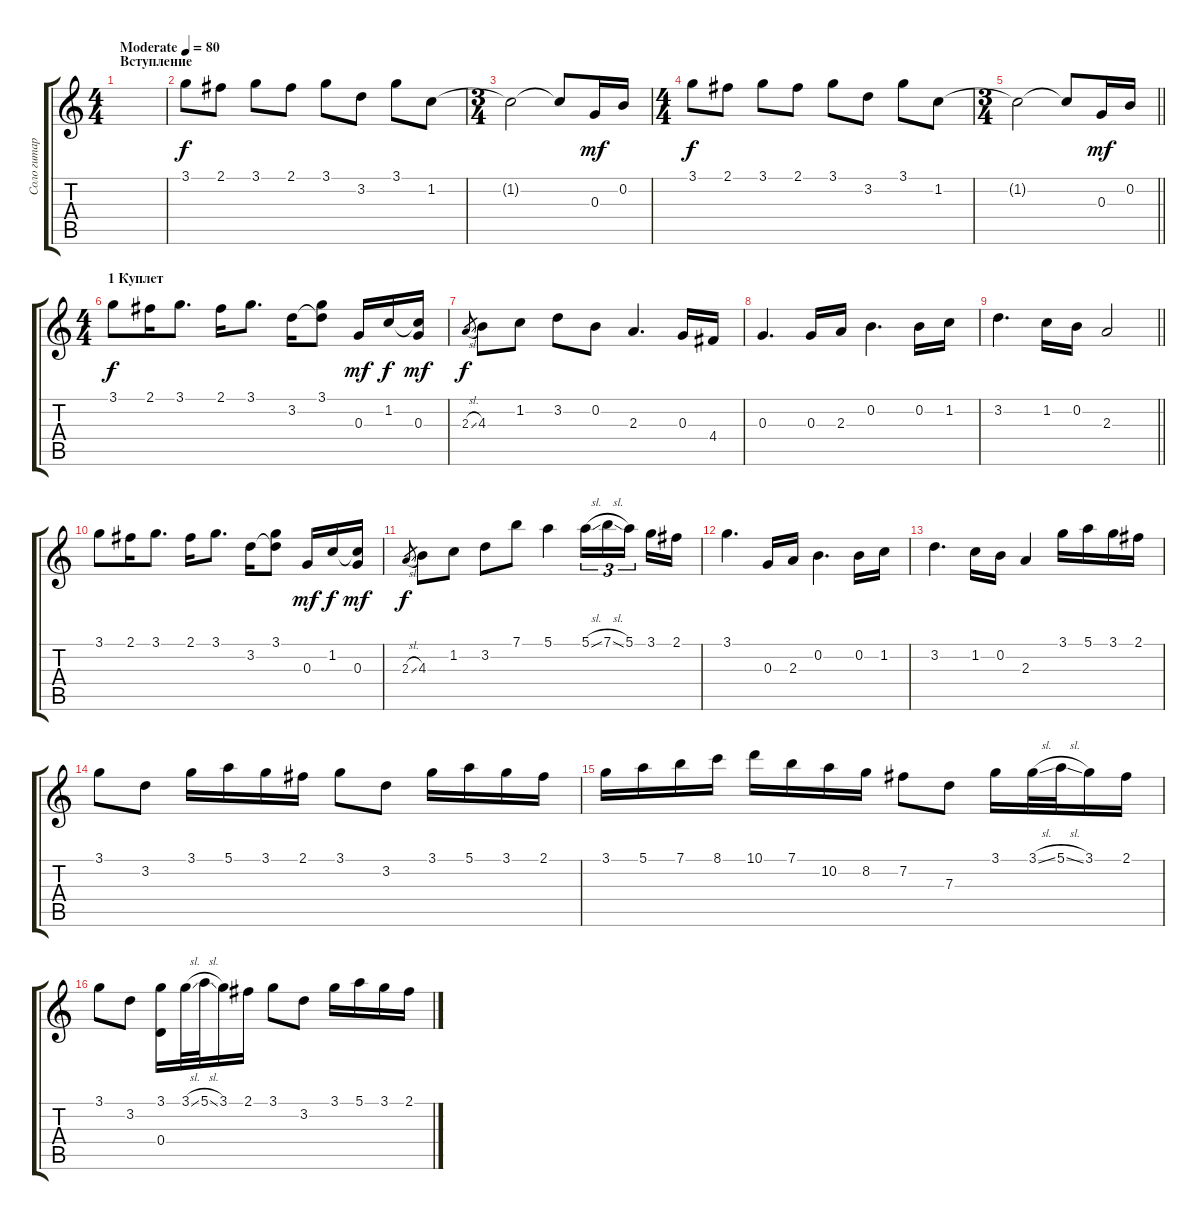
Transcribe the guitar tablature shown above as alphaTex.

\track ("Соло гитара" "Соло гитар") {instrument overdrivenguitar}
\staff {score tabs}
\tuning (E4 B3 G3 D3 A2 E2) {hide}
\ts (4 4)
\section ("" "Вступление")
\tempo (80 "Moderate")
\clef g2
\ks c
|
3.1.8 2.1.8 3.1.8 2.1.8 3.1.8 3.2.8 3.1.8 1.2.8 |
\ts (3 4)
1.2{t}.2 1.2{t}.8 0.3.16{dy mf} 0.2.16 |
\ts (4 4)
3.1.8{dy f} 2.1.8 3.1.8 2.1.8 3.1.8 3.2.8 3.1.8 1.2.8 |
\ts (3 4)
\barLineRight lightlight
1.2{t}.2 1.2{t}.8 0.3.16{dy mf} 0.2.16 |
\ts (4 4)
\section ("" "1 Куплет")
3.1.8{dy f} 2.1.16 3.1.8{d} 2.1.16 3.1.8{d} 3.2.16 (3.1 3.2{t}).8 0.3.16{dy mf} 1.2.16{dy f} (1.2{t} 0.3).16{dy mf} |
2.3{sl}.8{gr dy f} 4.3.8 1.2.8 3.2.8 0.2.8 2.3.4{d} 0.3.16 4.4.16 |
0.3.4{d} 0.3.16 2.3.16 0.2.4{d} 0.2.16 1.2.16 |
\barLineRight lightlight
3.2.4{d} 1.2.16 0.2.16 2.3.2 |
\section ("" "")
3.1.8 2.1.16 3.1.8{d} 2.1.16 3.1.8{d} 3.2.16 (3.1 3.2{t}).8 0.3.16{dy mf} 1.2.16{dy f} (1.2{t} 0.3).16{dy mf} |
2.3{sl}.8{gr dy f} 4.3.8 1.2.8 3.2.8 7.1.8 5.1.4 5.1{sl}.16{tu (3 2)} 7.1{sl}.16{tu (3 2)} 5.1.16{tu (3 2) beam splitsecondary} 3.1.16 2.1.16 |
3.1.4{d} 0.3.16 2.3.16 0.2.4{d} 0.2.16 1.2.16 |
3.2.4{d} 1.2.16 0.2.16 2.3.4 3.1.16 5.1.16 3.1.16 2.1.16 |
3.1.8 3.2.8 3.1.16 5.1.16 3.1.16 2.1.16 3.1.8 3.2.8 3.1.16 5.1.16 3.1.16 2.1.16 |
3.1.16 5.1.16 7.1.16 8.1.16 10.1.16 7.1.16 10.2.16 8.2.16 7.2.8 7.3.8 3.1.16 3.1{sl}.32 5.1{sl}.32 3.1.16 2.1.16 |
3.1.8 3.2.8 (3.1 0.4).16 3.1{sl}.32 5.1{sl}.32 3.1.16 2.1.16 3.1.8 3.2.8 3.1.16 5.1.16 3.1.16 2.1.16
